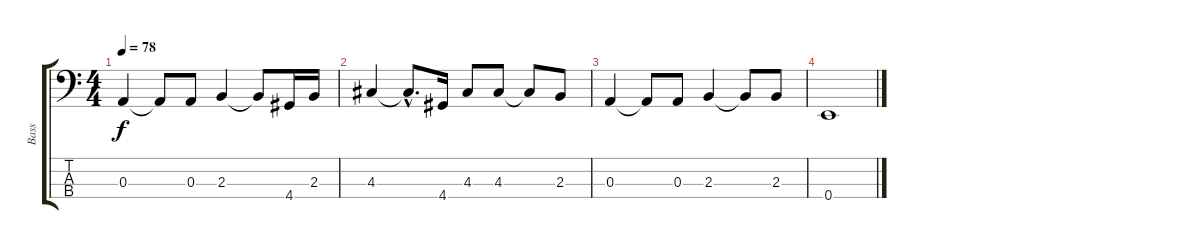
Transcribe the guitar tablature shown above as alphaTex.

\track ("Bass" "Bass") {instrument electricbassfinger}
\staff {score tabs}
\tuning (G2 D2 A1 E1) {hide}
\ts (4 4)
\tempo 78
\clef f4
\ks c
0.3.4{dy f} 0.3{t}.8 0.3.8 2.3.4 2.3{t}.8 4.4.16 2.3.16 |
4.3.4 4.3{hac t}.8{d} 4.4.16 4.3.8 4.3.8 4.3{t}.8 2.3.8 |
0.3.4 0.3{t}.8 0.3.8 2.3.4 2.3{t}.8 2.3.8 |
0.4.1
